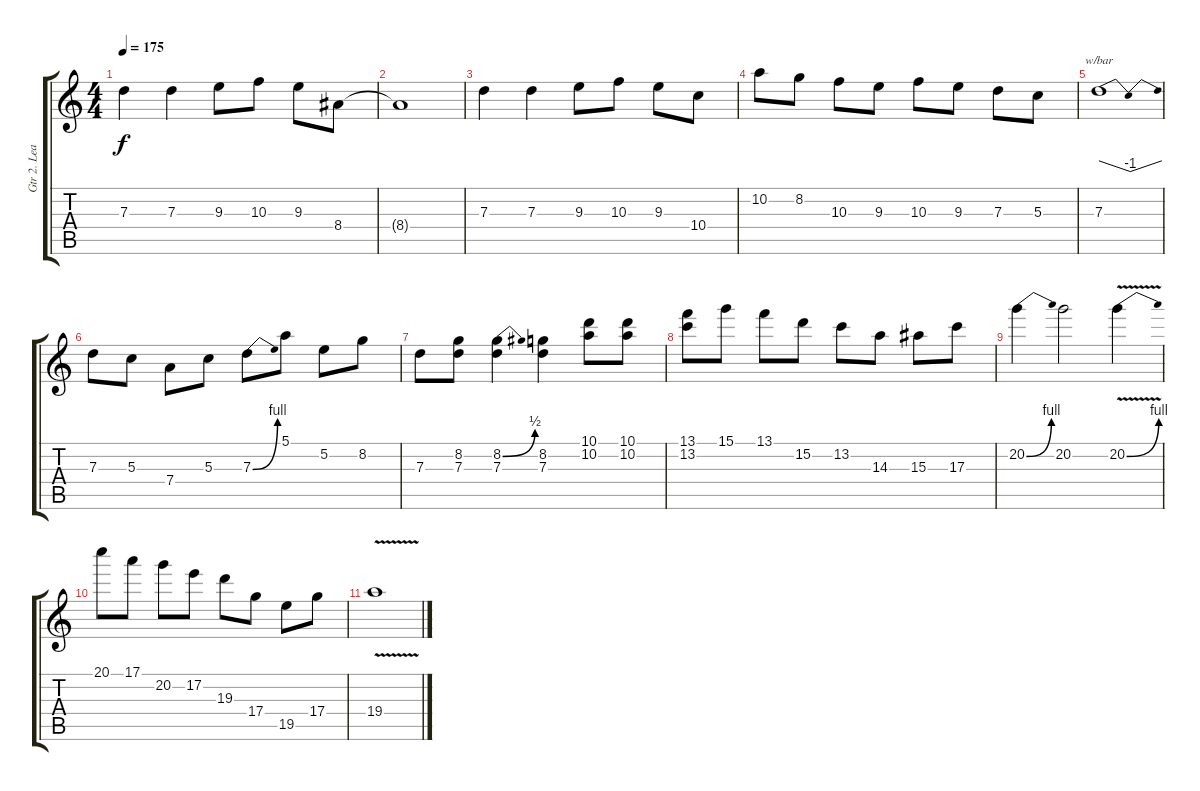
\track ("Gtr 2. Lead (Borna Kuèa)" "Gtr 2. Lea") {instrument distortionguitar}
\staff {score tabs}
\tuning (E4 B3 G3 D3 A2 E2) {hide}
\ts (4 4)
\tempo 175
\clef g2
\ks c
7.3.4{dy f} 7.3.4 9.3.8 10.3.8 9.3.8 8.4.8 |
8.4{t}.1 |
7.3.4 7.3.4 9.3.8 10.3.8 9.3.8 10.4.8 |
10.2.8 8.2.8 10.3.8 9.3.8 10.3.8 9.3.8 7.3.8 5.3.8 |
7.3.1{tbe (dip default 0 0 30 -4 60 0)} |
7.3.8 5.3.8 7.4.8 5.3.8 7.3{be (bend 0 0 60 4)}.8 5.1.8 5.2.8 8.2.8 |
7.3.8 (8.2 7.3).8 (8.2{be (bend 0 0 60 2)} 7.3).4 (8.2 7.3).4 (10.1 10.2).8 (10.1 10.2).8 |
(13.1 13.2).8 15.1.8 13.1.8 15.2.8 13.2.8 14.3.8 15.3.8 17.3.8 |
20.2{be (bend 0 0 60 4)}.4 20.2.2 20.2{be (bend 0 0 60 4) v}.4 |
20.1.8 17.1.8 20.2.8 17.2.8 19.3.8 17.4.8 19.5.8 17.4.8 |
19.4{v}.1
